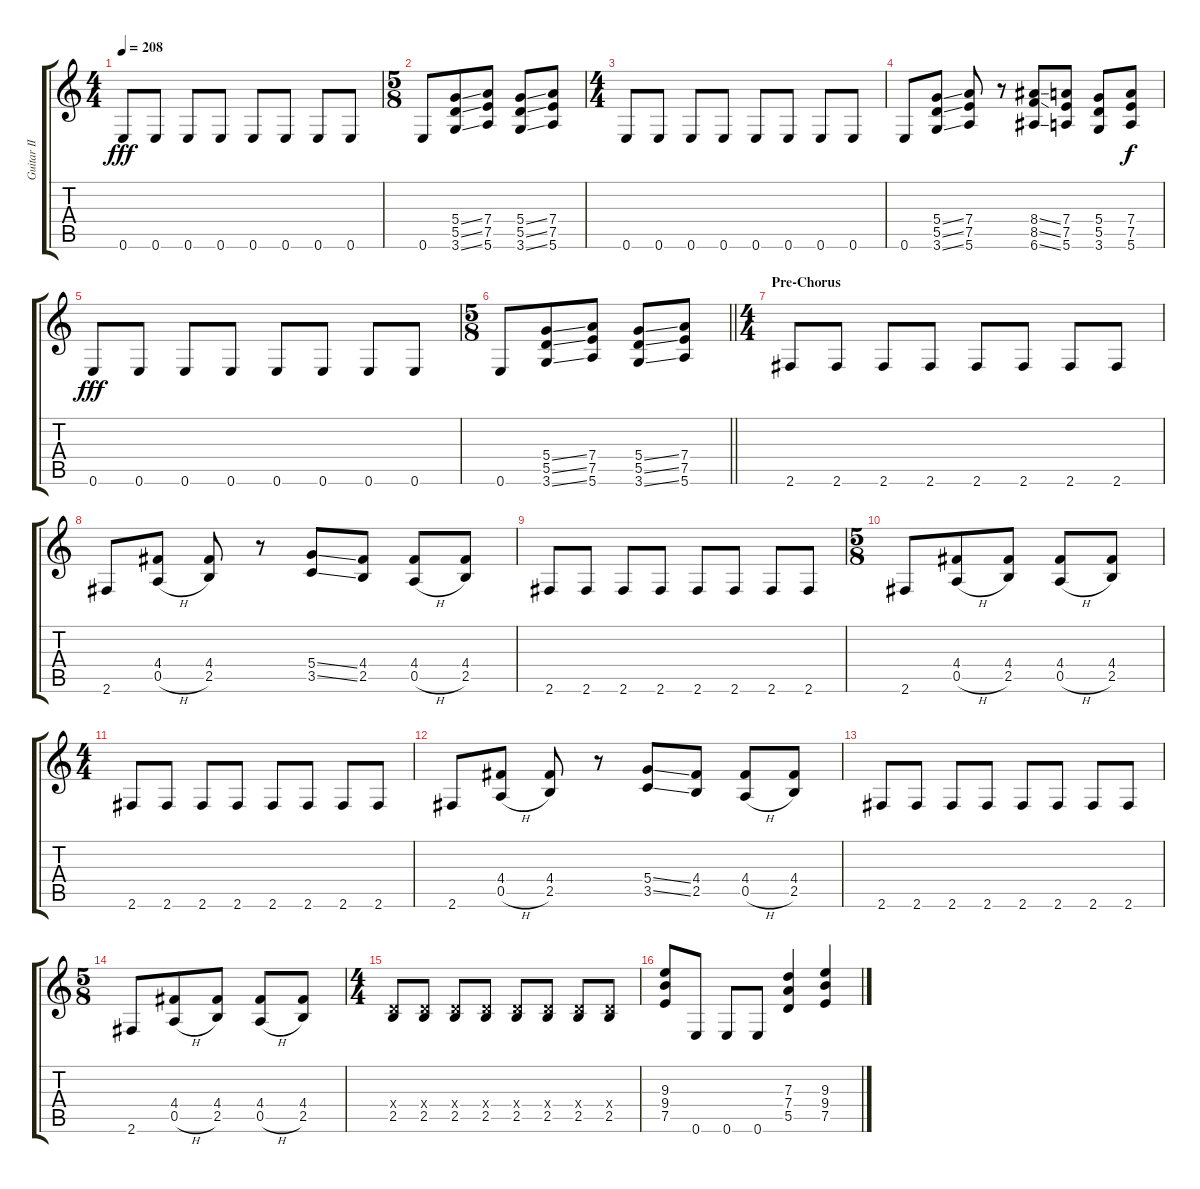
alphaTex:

\track ("Guitar II" "Guitar II") {instrument distortionguitar}
\staff {score tabs}
\tuning (E4 B3 G3 D3 A2 E2) {hide}
\ts (4 4)
\tempo 208
\clef g2
\ks c
0.6.8{dy fff} 0.6.8 0.6.8 0.6.8 0.6.8 0.6.8 0.6.8 0.6.8 |
\ts (5 8)
0.6.8 (5.4{ss} 5.5{ss} 3.6{ss}).8 (7.4 7.5 5.6).8 (5.4{ss} 5.5{ss} 3.6{ss}).8 (7.4 7.5 5.6).8 |
\ts (4 4)
0.6.8 0.6.8 0.6.8 0.6.8 0.6.8 0.6.8 0.6.8 0.6.8 |
0.6.8 (5.4{ss} 5.5{ss} 3.6{ss}).8 (7.4 7.5 5.6).8 r.8 (8.4{ss} 8.5{ss} 6.6{ss}).8 (7.4 7.5 5.6).8 (5.4 5.5 3.6).8 (7.4 7.5 5.6).8{dy f} |
0.6.8{dy fff} 0.6.8 0.6.8 0.6.8 0.6.8 0.6.8 0.6.8 0.6.8 |
\ts (5 8)
\barLineRight lightlight
0.6.8 (5.4{ss} 5.5{ss} 3.6{ss}).8 (7.4 7.5 5.6).8 (5.4{ss} 5.5{ss} 3.6{ss}).8 (7.4 7.5 5.6).8 |
\ts (4 4)
\section ("" "Pre-Chorus")
2.6.8 2.6.8 2.6.8 2.6.8 2.6.8 2.6.8 2.6.8 2.6.8 |
2.6.8 (4.4 0.5{h}).8 (4.4 2.5).8 r.8 (5.4{ss} 3.5{ss}).8 (4.4 2.5).8 (4.4 0.5{h}).8 (4.4 2.5).8 |
2.6.8 2.6.8 2.6.8 2.6.8 2.6.8 2.6.8 2.6.8 2.6.8 |
\ts (5 8)
2.6.8 (4.4 0.5{h}).8 (4.4 2.5).8 (4.4 0.5{h}).8 (4.4 2.5).8 |
\ts (4 4)
2.6.8 2.6.8 2.6.8 2.6.8 2.6.8 2.6.8 2.6.8 2.6.8 |
2.6.8 (4.4 0.5{h}).8 (4.4 2.5).8 r.8 (5.4{ss} 3.5{ss}).8 (4.4 2.5).8 (4.4 0.5{h}).8 (4.4 2.5).8 |
2.6.8 2.6.8 2.6.8 2.6.8 2.6.8 2.6.8 2.6.8 2.6.8 |
\ts (5 8)
2.6.8 (4.4 0.5{h}).8 (4.4 2.5).8 (4.4 0.5{h}).8 (4.4 2.5).8 |
\ts (4 4)
(0.4{x} 2.5).8 (0.4{x} 2.5).8 (0.4{x} 2.5).8 (0.4{x} 2.5).8 (0.4{x} 2.5).8 (0.4{x} 2.5).8 (0.4{x} 2.5).8 (0.4{x} 2.5).8 |
(9.3 9.4 7.5).8 0.6.8 0.6.8 0.6.8 (7.3 7.4 5.5).4 (9.3 9.4 7.5).4
